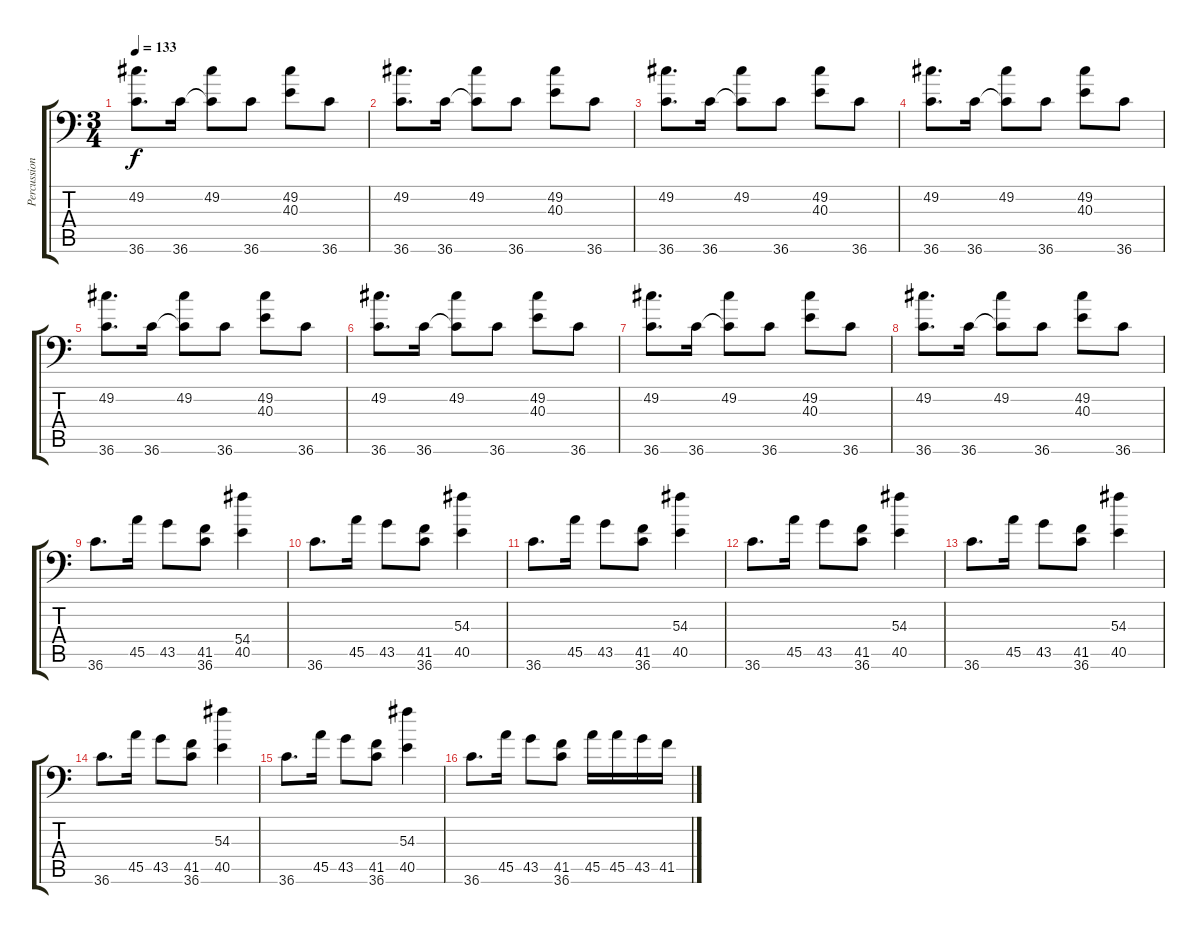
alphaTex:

\track ("Percussion" "Percussion") {instrument acousticgrandpiano}
\staff {score tabs}
\tuning (C-1 C-1 C-1 C-1 C-1 C-1) {hide}
\ts (3 4)
\tempo 133
\clef f4
\ks c
(49.2 36.6).8{d dy f} 36.6.16 (49.2 36.6{t}).8 36.6.8 (49.2 40.3).8 36.6.8 |
(49.2 36.6).8{d} 36.6.16 (49.2 36.6{t}).8 36.6.8 (49.2 40.3).8 36.6.8 |
(49.2 36.6).8{d} 36.6.16 (49.2 36.6{t}).8 36.6.8 (49.2 40.3).8 36.6.8 |
(49.2 36.6).8{d} 36.6.16 (49.2 36.6{t}).8 36.6.8 (49.2 40.3).8 36.6.8 |
(49.2 36.6).8{d} 36.6.16 (49.2 36.6{t}).8 36.6.8 (49.2 40.3).8 36.6.8 |
(49.2 36.6).8{d} 36.6.16 (49.2 36.6{t}).8 36.6.8 (49.2 40.3).8 36.6.8 |
(49.2 36.6).8{d} 36.6.16 (49.2 36.6{t}).8 36.6.8 (49.2 40.3).8 36.6.8 |
(49.2 36.6).8{d} 36.6.16 (49.2 36.6{t}).8 36.6.8 (49.2 40.3).8 36.6.8 |
36.6.8{d} 45.5.16 43.5.8 (41.5 36.6).8 (54.4 40.5).4 |
36.6.8{d} 45.5.16 43.5.8 (41.5 36.6).8 (54.3 40.5).4 |
36.6.8{d} 45.5.16 43.5.8 (41.5 36.6).8 (54.3 40.5).4 |
36.6.8{d} 45.5.16 43.5.8 (41.5 36.6).8 (54.3 40.5).4 |
36.6.8{d} 45.5.16 43.5.8 (41.5 36.6).8 (54.3 40.5).4 |
36.6.8{d} 45.5.16 43.5.8 (41.5 36.6).8 (54.3 40.5).4 |
36.6.8{d} 45.5.16 43.5.8 (41.5 36.6).8 (54.3 40.5).4 |
36.6.8{d} 45.5.16 43.5.8 (41.5 36.6).8 45.5.16 45.5.16 43.5.16 41.5.16
